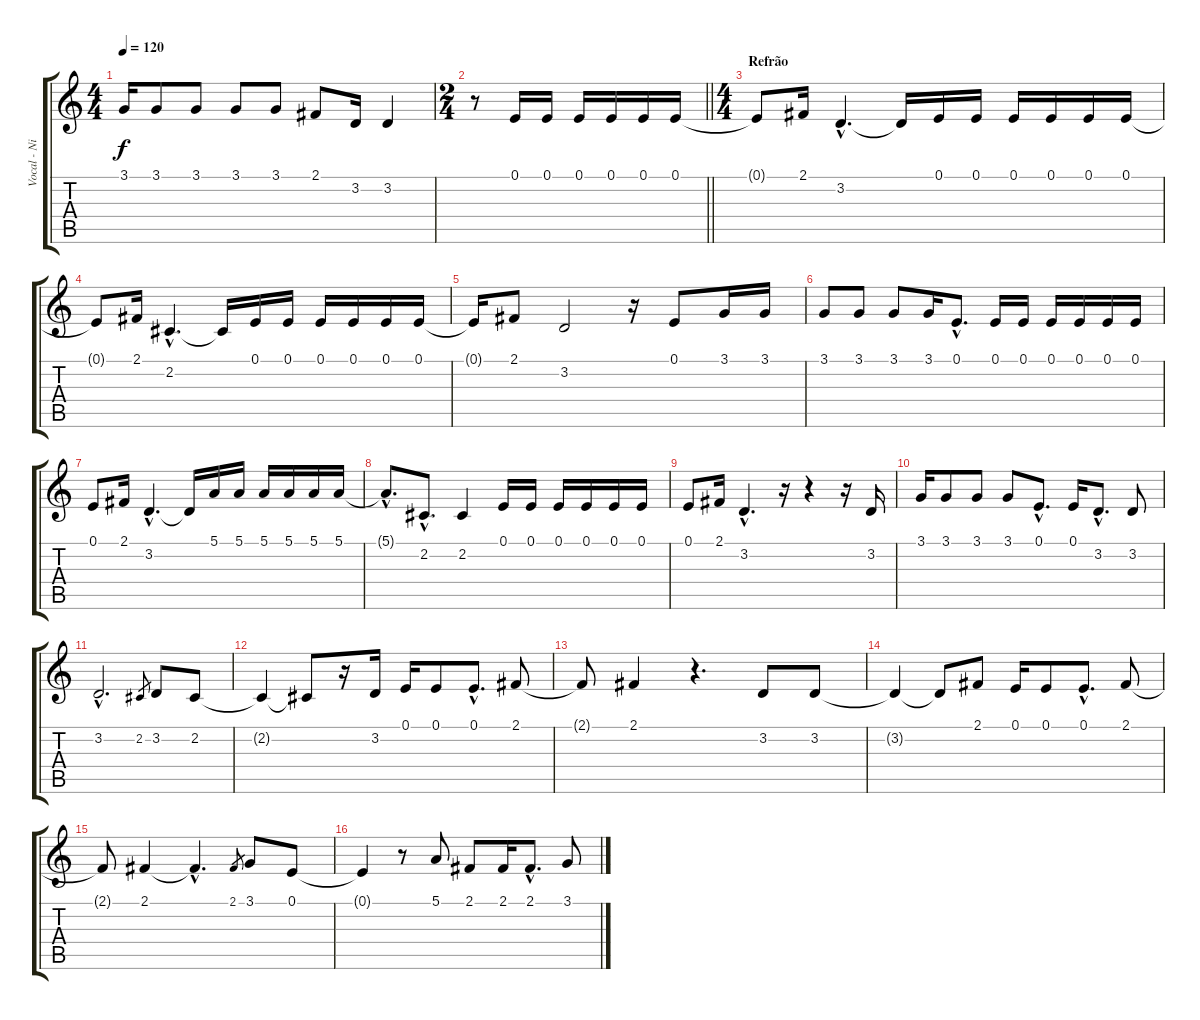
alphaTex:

\track ("Vocal - Nikola" "Vocal - Ni") {instrument flute}
\staff {score tabs}
\tuning (E4 B3 G3 D3 A2 E2) {hide}
\ts (4 4)
\tempo 120
\clef g2
\ks c
3.1.16{dy f} 3.1.8 3.1.8 3.1.8 3.1.8 2.1.8 3.2.16 3.2.4 |
\ts (2 4)
\barLineRight lightlight
r.8 0.1.16 0.1.16 0.1.16 0.1.16 0.1.16 0.1.16 |
\ts (4 4)
\section ("" "Refrão")
0.1{t}.8 2.1.16 3.2{hac}.4{d} 3.2{t}.16 0.1.16 0.1.16 0.1.16 0.1.16 0.1.16 0.1.16 |
0.1{t}.8 2.1.16 2.2{hac}.4{d} 2.2{t}.16 0.1.16 0.1.16 0.1.16 0.1.16 0.1.16 0.1.16 |
0.1{t}.16 2.1.8 3.2.2 r.16 0.1.8 3.1.16 3.1.16 |
3.1.8 3.1.8 3.1.8 3.1.16 0.1{hac}.8{d} 0.1.16 0.1.16 0.1.16 0.1.16 0.1.16 0.1.16 |
0.1.8 2.1.16 3.2{hac}.4{d} 3.2{t}.16 5.1.16 5.1.16 5.1.16 5.1.16 5.1.16 5.1.16 |
5.1{hac t}.8{d} 2.2{hac}.8{d} 2.2.4 0.1.16 0.1.16 0.1.16 0.1.16 0.1.16 0.1.16 |
0.1.8 2.1.16 3.2{hac}.4{d} r.16 r.4 r.16 3.2.16 |
3.1.16 3.1.8 3.1.8 3.1.8 0.1{hac}.8{d} 0.1.16 3.2{hac}.8{d} 3.2.8 |
3.2{hac}.2{d} 2.2.8{gr} 3.2.8 2.2.8 |
2.2{t}.4 2.2{t}.8 r.16 3.2.16 0.1.16 0.1.8 0.1{hac}.8{d} 2.1.8 |
2.1{t}.8 2.1.4 r.4{d} 3.2.8 3.2.8 |
3.2{t}.4 3.2{t}.8 2.1.8 0.1.16 0.1.8 0.1{hac}.8{d} 2.1.8 |
2.1{t}.8 2.1.4 2.1{hac t}.4{d} 2.1.8{gr} 3.1.8 0.1.8 |
0.1{t}.4 r.8 5.1.8 2.1.8 2.1.16 2.1{hac}.8{d} 3.1.8
